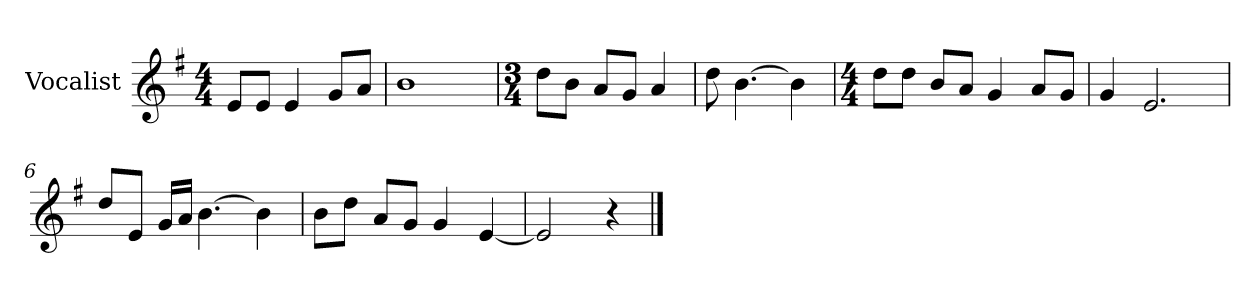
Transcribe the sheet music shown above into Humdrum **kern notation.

**kern
*part1
*staff1
*I"Vocalist
*k[f#]
*G:
*M4/4
=
8eL
8eJ
4e
8gL
8aJ
=1
1b
=2
*M3/4
8ddL
8bJ
8aL
8gJ
4a
=3
8dd
[4.b
4b]
=4
*M4/4
8ddL
8ddJ
8bL
8aJ
4g
8aL
8gJ
=5
4g
2.e
=6
8ddL
8eJ
16gLL
16aJJ
[4.b
4b]
=7
8bL
8ddJ
8aL
8gJ
4g
[4e
=8
2e]
4r
==
*-
